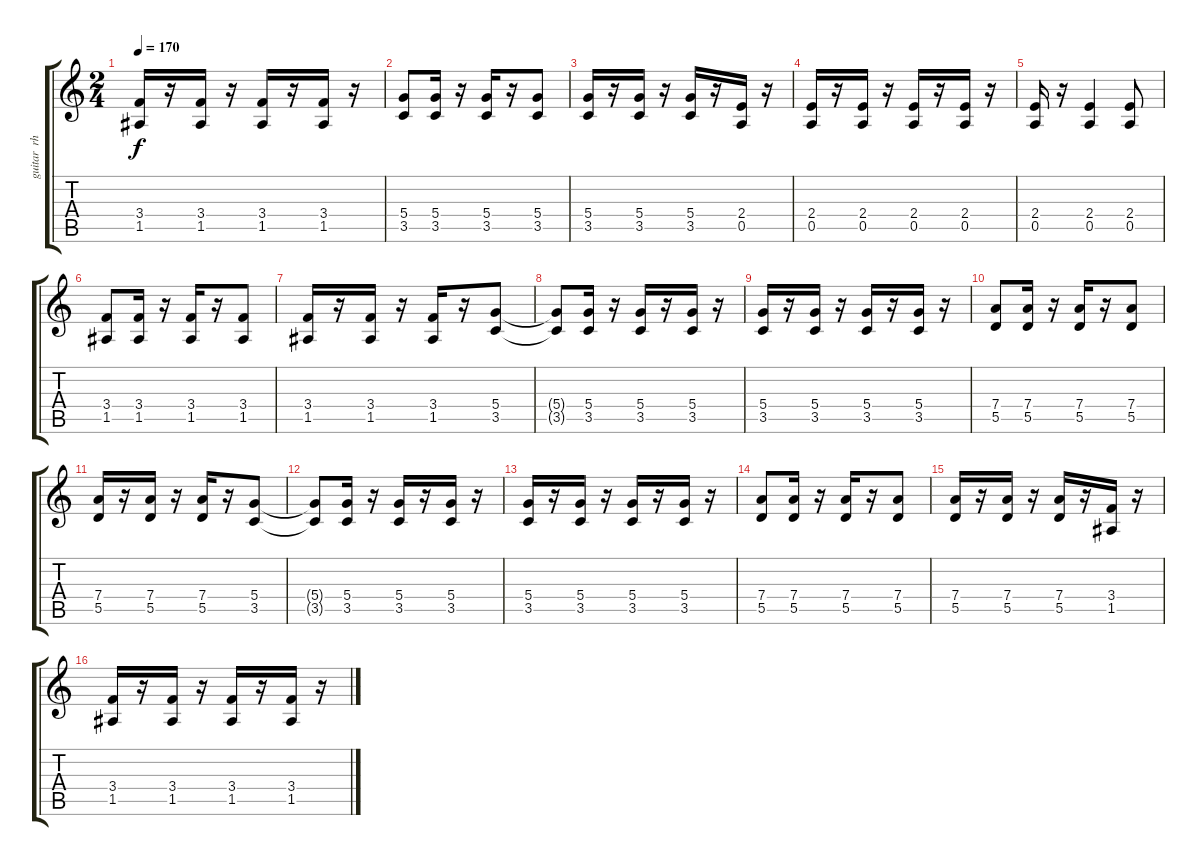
\track ("guitar  rhythm  one" "guitar  rh") {instrument distortionguitar}
\staff {score tabs}
\tuning (E4 B3 G3 D3 A2 E2) {hide}
\ts (2 4)
\tempo 170
\clef g2
\ks c
(3.4 1.5).16{dy f} r.16 (3.4 1.5).16 r.16 (3.4 1.5).16 r.16 (3.4 1.5).16 r.16 |
(5.4 3.5).8 (5.4 3.5).16 r.16 (5.4 3.5).16 r.16 (5.4 3.5).8 |
(5.4 3.5).16 r.16 (5.4 3.5).16 r.16 (5.4 3.5).16 r.16 (2.4 0.5).16 r.16 |
(2.4 0.5).16 r.16 (2.4 0.5).16 r.16 (2.4 0.5).16 r.16 (2.4 0.5).16 r.16 |
(2.4 0.5).16 r.16 (2.4 0.5).4 (2.4 0.5).8 |
(3.4 1.5).8 (3.4 1.5).16 r.16 (3.4 1.5).16 r.16 (3.4 1.5).8 |
(3.4 1.5).16 r.16 (3.4 1.5).16 r.16 (3.4 1.5).16 r.16 (5.4 3.5).8 |
(5.4{t} 3.5{t}).8 (5.4 3.5).16 r.16 (5.4 3.5).16 r.16 (5.4 3.5).16 r.16 |
(5.4 3.5).16 r.16 (5.4 3.5).16 r.16 (5.4 3.5).16 r.16 (5.4 3.5).16 r.16 |
(7.4 5.5).8 (7.4 5.5).16 r.16 (7.4 5.5).16 r.16 (7.4 5.5).8 |
(7.4 5.5).16 r.16 (7.4 5.5).16 r.16 (7.4 5.5).16 r.16 (5.4 3.5).8 |
(5.4{t} 3.5{t}).8 (5.4 3.5).16 r.16 (5.4 3.5).16 r.16 (5.4 3.5).16 r.16 |
(5.4 3.5).16 r.16 (5.4 3.5).16 r.16 (5.4 3.5).16 r.16 (5.4 3.5).16 r.16 |
(7.4 5.5).8 (7.4 5.5).16 r.16 (7.4 5.5).16 r.16 (7.4 5.5).8 |
(7.4 5.5).16 r.16 (7.4 5.5).16 r.16 (7.4 5.5).16 r.16 (3.4 1.5).16 r.16 |
(3.4 1.5).16 r.16 (3.4 1.5).16 r.16 (3.4 1.5).16 r.16 (3.4 1.5).16 r.16
